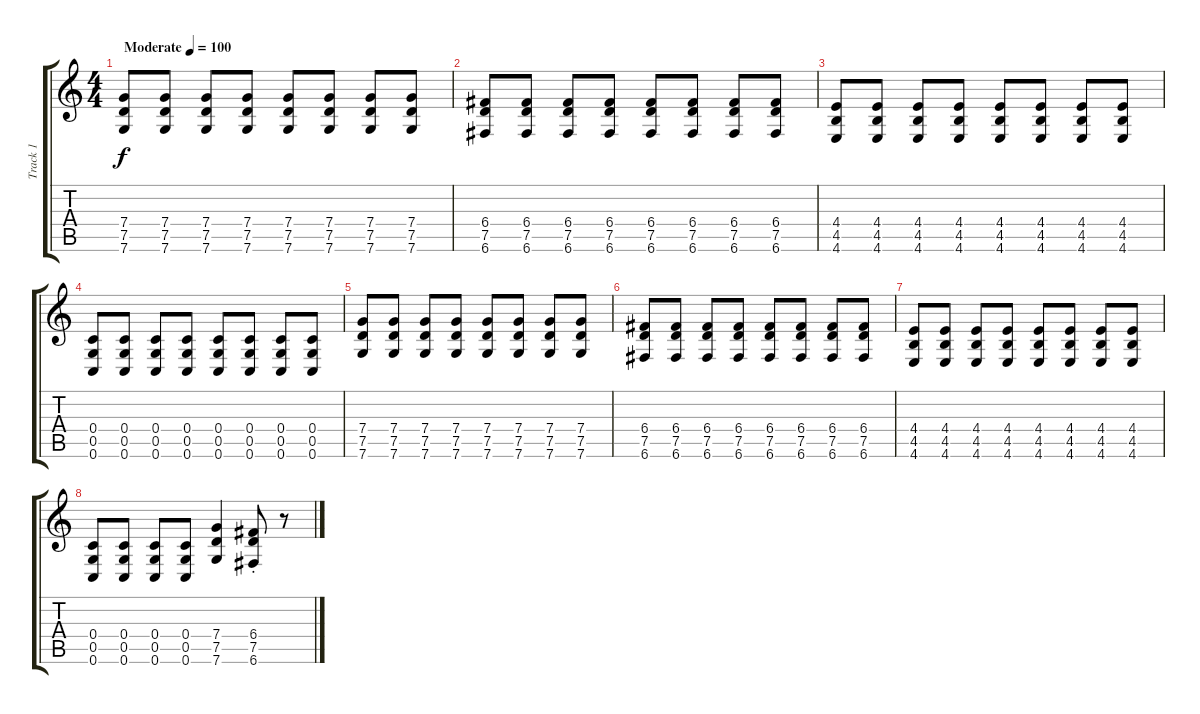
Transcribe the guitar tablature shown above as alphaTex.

\track ("Track 1" "Track 1") {instrument overdrivenguitar}
\staff {score tabs}
\tuning (D4 A3 F3 C3 G2 C2) {hide}
\ts (4 4)
\tempo (100 "Moderate")
\clef g2
\ks c
(7.4 7.5 7.6).8{dy f instrument overdrivenguitar} (7.4 7.5 7.6).8 (7.4 7.5 7.6).8 (7.4 7.5 7.6).8 (7.4 7.5 7.6).8 (7.4 7.5 7.6).8 (7.4 7.5 7.6).8 (7.4 7.5 7.6).8 |
(6.4 7.5 6.6).8 (6.4 7.5 6.6).8 (6.4 7.5 6.6).8 (6.4 7.5 6.6).8 (6.4 7.5 6.6).8 (6.4 7.5 6.6).8 (6.4 7.5 6.6).8 (6.4 7.5 6.6).8 |
(4.4 4.5 4.6).8 (4.4 4.5 4.6).8 (4.4 4.5 4.6).8 (4.4 4.5 4.6).8 (4.4 4.5 4.6).8 (4.4 4.5 4.6).8 (4.4 4.5 4.6).8 (4.4 4.5 4.6).8 |
(0.4 0.5 0.6).8 (0.4 0.5 0.6).8 (0.4 0.5 0.6).8 (0.4 0.5 0.6).8 (0.4 0.5 0.6).8 (0.4 0.5 0.6).8 (0.4 0.5 0.6).8 (0.4 0.5 0.6).8 |
(7.4 7.5 7.6).8 (7.4 7.5 7.6).8 (7.4 7.5 7.6).8 (7.4 7.5 7.6).8 (7.4 7.5 7.6).8 (7.4 7.5 7.6).8 (7.4 7.5 7.6).8 (7.4 7.5 7.6).8 |
(6.4 7.5 6.6).8 (6.4 7.5 6.6).8 (6.4 7.5 6.6).8 (6.4 7.5 6.6).8 (6.4 7.5 6.6).8 (6.4 7.5 6.6).8 (6.4 7.5 6.6).8 (6.4 7.5 6.6).8 |
(4.4 4.5 4.6).8 (4.4 4.5 4.6).8 (4.4 4.5 4.6).8 (4.4 4.5 4.6).8 (4.4 4.5 4.6).8 (4.4 4.5 4.6).8 (4.4 4.5 4.6).8 (4.4 4.5 4.6).8 |
(0.4 0.5 0.6).8 (0.4 0.5 0.6).8 (0.4 0.5 0.6).8 (0.4 0.5 0.6).8 (7.4 7.5 7.6).4 (6.4{st} 7.5 6.6{st}).8 r.8
